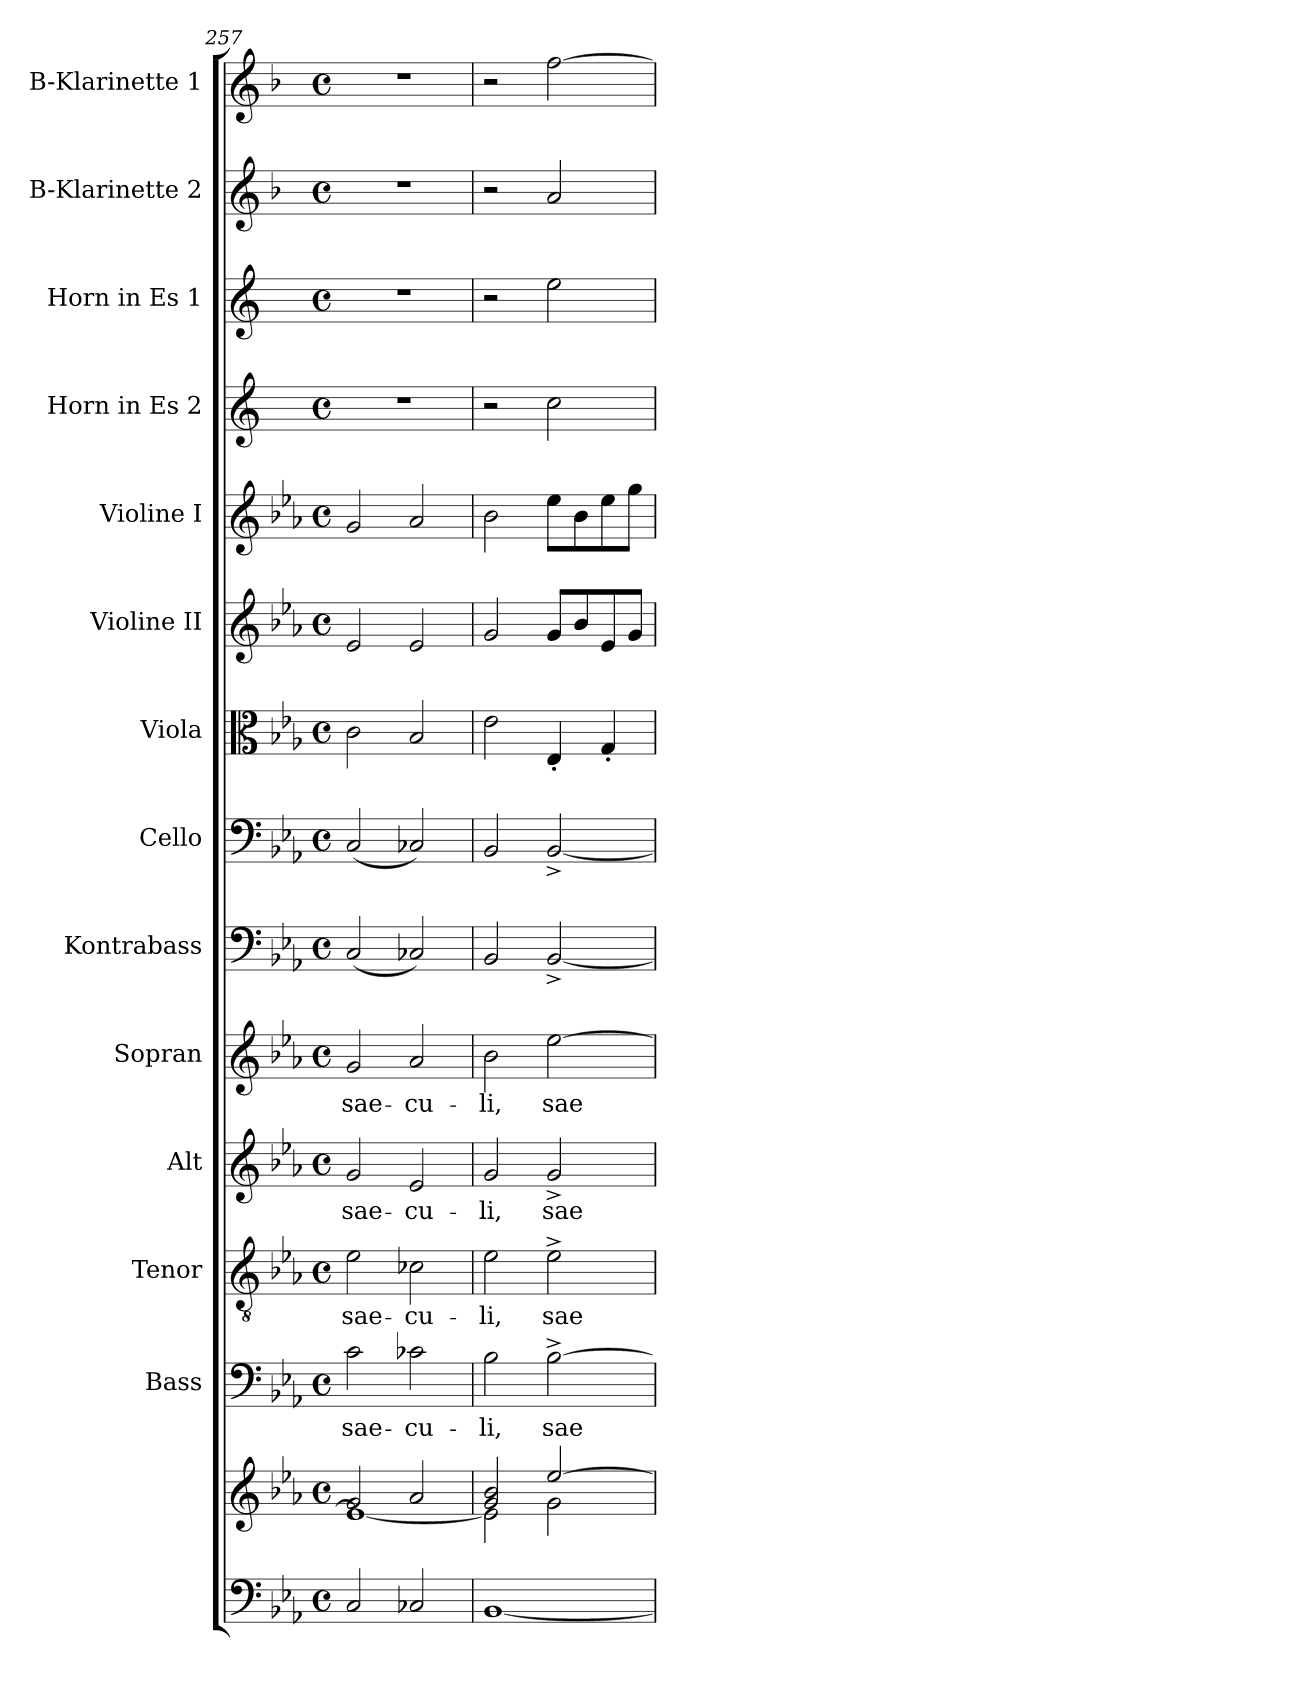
**kern	**kern	**kern	**text	**kern	**text	**kern	**text	**kern	**text	**kern	**kern	**kern	**kern	**kern	**kern	**kern	**kern	**kern
*part14	*part14	*part13	*part13	*part12	*part12	*part11	*part11	*part10	*part10	*part9	*part8	*part7	*part6	*part5	*part4	*part3	*part2	*part1
*staff15	*staff14	*staff13	*staff13	*staff12	*staff12	*staff11	*staff11	*staff10	*staff10	*staff9	*staff8	*staff7	*staff6	*staff5	*staff4	*staff3	*staff2	*staff1
*	*	*I"Bass	*	*I"Tenor	*	*I"Alt	*	*I"Sopran	*	*I"Kontrabass	*I"Cello	*I"Viola	*I"Violine II	*I"Violine I	*I"Horn in Es 2	*I"Horn in Es 1	*I"B-Klarinette 2	*I"B-Klarinette 1
*	*	*I'B.	*	*I'T.	*	*I'A.	*	*I'S.	*	*I'Kb.	*	*I'Vla.	*I'Vl. II	*I'Vl. I	*I'Hrn. 2	*I'Hrn. 1	*I'Kl. 2	*I'Kl. 1
*clefF4	*clefG2	*clefF4	*	*clefGv2	*	*clefG2	*	*clefG2	*	*clefF4	*clefF4	*clefC3	*clefG2	*clefG2	*clefG2	*clefG2	*clefG2	*clefG2
*	*	*	*	*	*	*	*	*	*	*ITrd7c12	*	*	*	*	*ITrd5c9	*ITrd5c9	*ITrd1c2	*ITrd1c2
*k[b-e-a-]	*k[b-e-a-]	*k[b-e-a-]	*	*k[b-e-a-]	*	*k[b-e-a-]	*	*k[b-e-a-]	*	*k[b-e-a-]	*k[b-e-a-]	*k[b-e-a-]	*k[b-e-a-]	*k[b-e-a-]	*k[b-e-a-]	*k[b-e-a-]	*k[b-e-a-]	*k[b-e-a-]
*E-:	*E-:	*E-:	*	*E-:	*	*E-:	*	*E-:	*	*E-:	*E-:	*E-:	*E-:	*E-:	*E-:	*E-:	*E-:	*E-:
*M4/4	*M4/4	*M4/4	*	*M4/4	*	*M4/4	*	*M4/4	*	*M4/4	*M4/4	*M4/4	*M4/4	*M4/4	*M4/4	*M4/4	*M4/4	*M4/4
*met(c)	*met(c)	*met(c)	*	*met(c)	*	*met(c)	*	*met(c)	*	*met(c)	*met(c)	*met(c)	*met(c)	*met(c)	*met(c)	*met(c)	*met(c)	*met(c)
=257	=257	=257	=257	=257	=257	=257	=257	=257	=257	=257	=257	=257	=257	=257	=257	=257	=257	=257
*	*^	*	*	*	*	*	*	*	*	*	*	*	*	*	*	*	*	*
!	!	!	!	!LO:LY:b	!	!LO:LY:b	!	!LO:LY:b	!	!LO:LY:b	!	!	!	!	!	!	!	!	!
2C/	2g/	1e-_	2c\	sae-	2e-\	sae-	2g/	sae-	2g/	sae-	(<2CC/	(<2C/	2c\	2e-/	2g/	1r	1r	1r	1r
!	!	!	!	!LO:LY:b	!	!LO:LY:b	!	!LO:LY:b	!	!LO:LY:b	!	!	!	!	!	!	!	!	!
2C-X/	2a-/	.	2c-X\	-cu-	2c-X\	-cu-	2e-/	-cu-	2a-/	-cu-	2CC-X/)	2C-X/)	2B-/	2e-/	2a-/	.	.	.	.
!!LO:PB:g=z
=258	=258	=258	=258	=258	=258	=258	=258	=258	=258	=258	=258	=258	=258	=258	=258	=258	=258	=258	=258
!	!	!	!	!LO:LY:b	!	!LO:LY:b	!	!LO:LY:b	!	!LO:LY:b	!	!	!	!	!	!	!	!	!
[1BB-	2g/ 2b-/	2e-\]	2B-\	-li,	2e-\	-li,	2g/	-li,	2b-\	-li,	2BBB-/	2BB-/	2e-\	2g/	2b-\	2r	2r	2r	2r
!	!	!	!	!LO:LY:b	!	!LO:LY:b	!	!LO:LY:b	!	!LO:LY:b	!	!	!	!	!	!	!	!	!
.	[>2ee-/	2g\	[2B-^>\	sae-	2e-^>\	sae-	2g^>/	sae-	[2ee-\	sae-	[2BBB-^</	[2BB-^</	4E-'</	8g/L	8ee-\L	2e-\	2g\	2g/	[2ee-\
.	.	.	.	.	.	.	.	.	.	.	.	.	.	8b-/	8b-\	.	.	.	.
.	.	.	.	.	.	.	.	.	.	.	.	.	4G'</	8e-/	8ee-\	.	.	.	.
.	.	.	.	.	.	.	.	.	.	.	.	.	.	8g/J	8gg\J	.	.	.	.
*	*v	*v	*	*	*	*	*	*	*	*	*	*	*	*	*	*	*	*	*
=	=	=	=	=	=	=	=	=	=	=	=	=	=	=	=	=	=	=
*-	*-	*-	*-	*-	*-	*-	*-	*-	*-	*-	*-	*-	*-	*-	*-	*-	*-	*-
